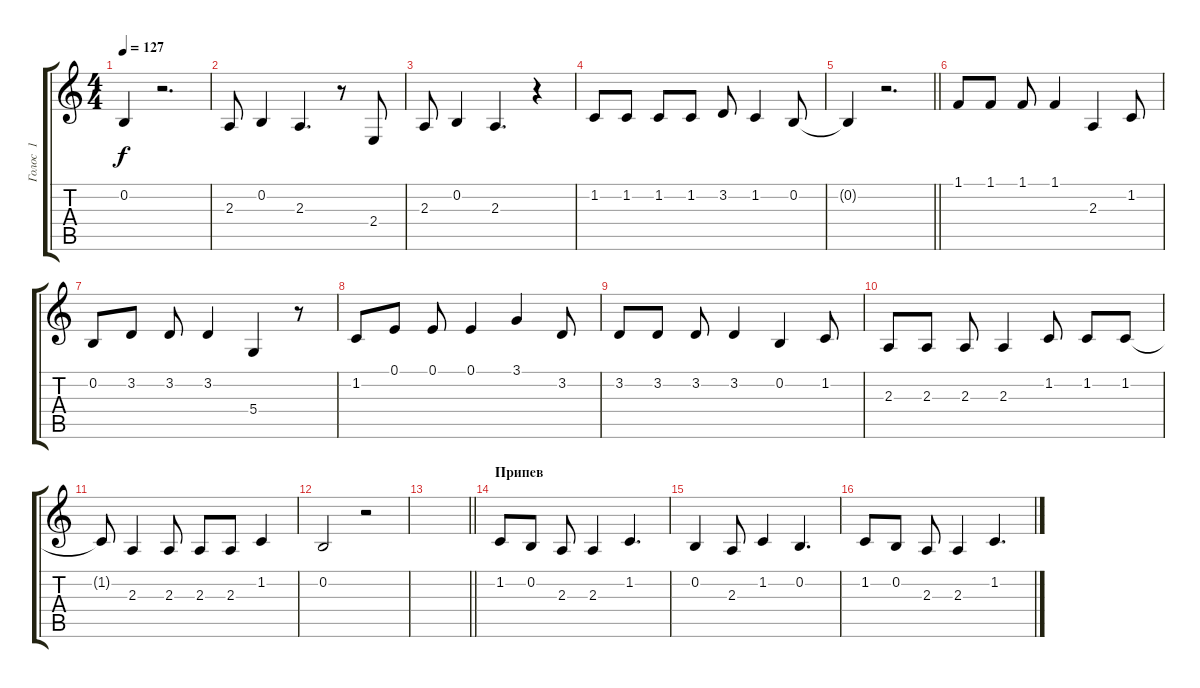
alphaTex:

\track ("Голос  1" "Голос  1") {solo instrument fx4atmosphere}
\staff {score tabs}
\tuning (E4 B3 G3 D3 A2 E2) {hide}
\ts (4 4)
\tempo 127
\clef g2
\ks c
0.2{t}.4{dy f} r.2{d} |
2.3.8 0.2.4 2.3.4{d} r.8 2.4.8 |
2.3.8 0.2.4 2.3.4{d} r.4 |
1.2.8 1.2.8 1.2.8 1.2.8 3.2.8 1.2.4 0.2.8 |
\barLineRight lightlight
0.2{t}.4 r.2{d} |
\section ("" "")
1.1.8 1.1.8 1.1.8 1.1.4 2.3.4 1.2.8 |
0.2.8 3.2.8 3.2.8 3.2.4 5.4.4 r.8 |
1.2.8 0.1.8 0.1.8 0.1.4 3.1.4 3.2.8 |
3.2.8 3.2.8 3.2.8 3.2.4 0.2.4 1.2.8 |
2.3.8 2.3.8 2.3.8 2.3.4 1.2.8 1.2.8 1.2.8 |
1.2{t}.8 2.3.4 2.3.8 2.3.8 2.3.8 1.2.4 |
0.2.2 r.2 |
\barLineRight lightlight
|
\section ("" "Припев")
1.2.8 0.2.8 2.3.8 2.3.4 1.2.4{d} |
0.2.4 2.3.8 1.2.4 0.2.4{d} |
1.2.8 0.2.8 2.3.8 2.3.4 1.2.4{d}
